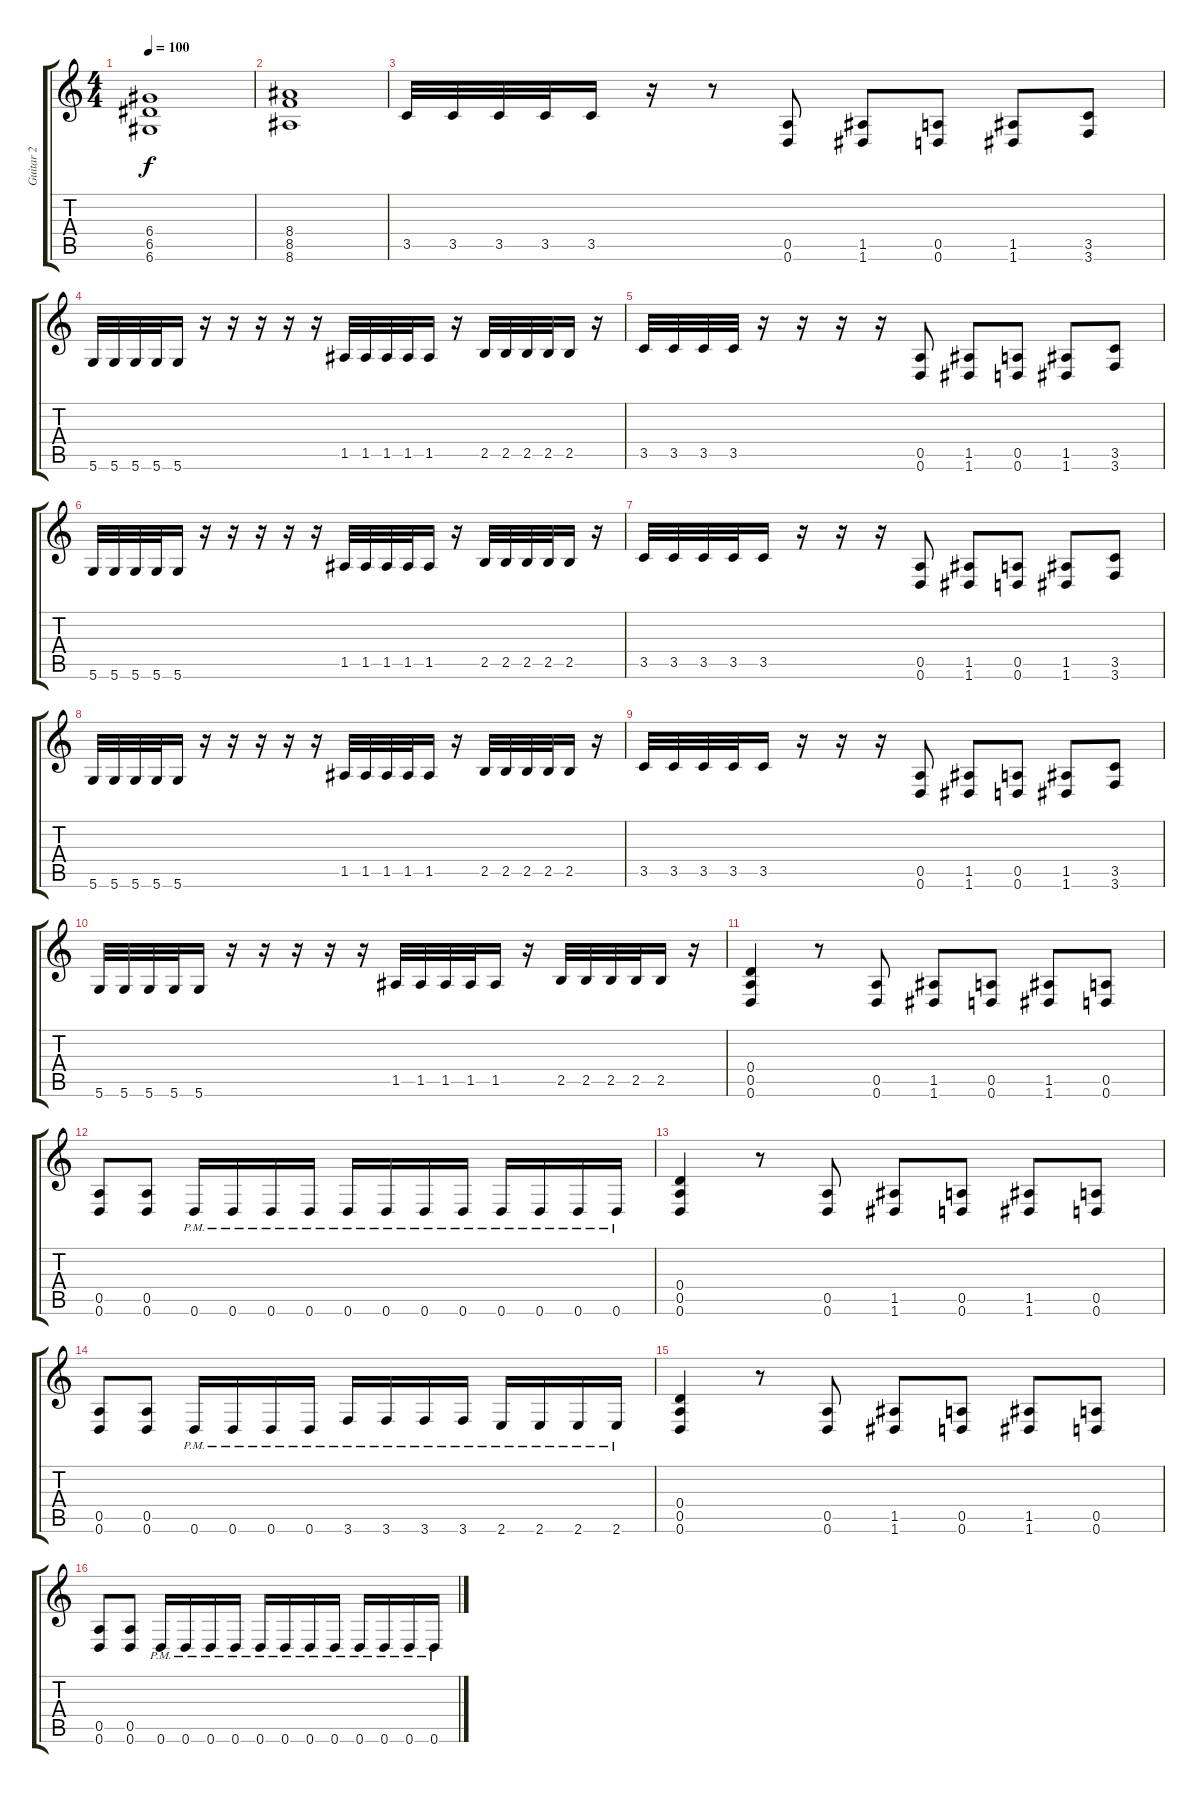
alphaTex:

\track ("Guitar 2" "Guitar 2") {instrument distortionguitar}
\staff {score tabs}
\tuning (E4 B3 G3 D3 A2 D2) {hide}
\ts (4 4)
\tempo 100
\clef g2
\ks c
(6.4 6.5 6.6).1{dy f} |
(8.4 8.5 8.6).1 |
3.5.32 3.5.32 3.5.32 3.5.32 3.5.16 r.16 r.8 (0.5 0.6).8 (1.5 1.6).8 (0.5 0.6).8 (1.5 1.6).8 (3.5 3.6).8 |
5.6.32 5.6.32 5.6.32 5.6.32 5.6.16 r.16 r.16 r.16 r.16 r.16 1.5.32 1.5.32 1.5.32 1.5.32 1.5.16 r.16 2.5.32 2.5.32 2.5.32 2.5.32 2.5.16 r.16 |
3.5.32 3.5.32 3.5.32 3.5.32 r.16 r.16 r.16 r.16 (0.5 0.6).8 (1.5 1.6).8 (0.5 0.6).8 (1.5 1.6).8 (3.5 3.6).8 |
5.6.32 5.6.32 5.6.32 5.6.32 5.6.16 r.16 r.16 r.16 r.16 r.16 1.5.32 1.5.32 1.5.32 1.5.32 1.5.16 r.16 2.5.32 2.5.32 2.5.32 2.5.32 2.5.16 r.16 |
3.5.32 3.5.32 3.5.32 3.5.32 3.5.16 r.16 r.16 r.16 (0.5 0.6).8 (1.5 1.6).8 (0.5 0.6).8 (1.5 1.6).8 (3.5 3.6).8 |
5.6.32 5.6.32 5.6.32 5.6.32 5.6.16 r.16 r.16 r.16 r.16 r.16 1.5.32 1.5.32 1.5.32 1.5.32 1.5.16 r.16 2.5.32 2.5.32 2.5.32 2.5.32 2.5.16 r.16 |
3.5.32 3.5.32 3.5.32 3.5.32 3.5.16 r.16 r.16 r.16 (0.5 0.6).8 (1.5 1.6).8 (0.5 0.6).8 (1.5 1.6).8 (3.5 3.6).8 |
5.6.32 5.6.32 5.6.32 5.6.32 5.6.16 r.16 r.16 r.16 r.16 r.16 1.5.32 1.5.32 1.5.32 1.5.32 1.5.16 r.16 2.5.32 2.5.32 2.5.32 2.5.32 2.5.16 r.16 |
(0.4 0.5 0.6).4 r.8 (0.5 0.6).8 (1.5 1.6).8 (0.5 0.6).8 (1.5 1.6).8 (0.5 0.6).8 |
(0.5 0.6).8 (0.5 0.6).8 0.6{pm}.16 0.6{pm}.16 0.6{pm}.16 0.6{pm}.16 0.6{pm}.16 0.6{pm}.16 0.6{pm}.16 0.6{pm}.16 0.6{pm}.16 0.6{pm}.16 0.6{pm}.16 0.6{pm}.16 |
(0.4 0.5 0.6).4 r.8 (0.5 0.6).8 (1.5 1.6).8 (0.5 0.6).8 (1.5 1.6).8 (0.5 0.6).8 |
(0.5 0.6).8 (0.5 0.6).8 0.6{pm}.16 0.6{pm}.16 0.6{pm}.16 0.6{pm}.16 3.6{pm}.16 3.6{pm}.16 3.6{pm}.16 3.6{pm}.16 2.6{pm}.16 2.6{pm}.16 2.6{pm}.16 2.6{pm}.16 |
(0.4 0.5 0.6).4 r.8 (0.5 0.6).8 (1.5 1.6).8 (0.5 0.6).8 (1.5 1.6).8 (0.5 0.6).8 |
(0.5 0.6).8 (0.5 0.6).8 0.6{pm}.16 0.6{pm}.16 0.6{pm}.16 0.6{pm}.16 0.6{pm}.16 0.6{pm}.16 0.6{pm}.16 0.6{pm}.16 0.6{pm}.16 0.6{pm}.16 0.6{pm}.16 0.6{pm}.16
